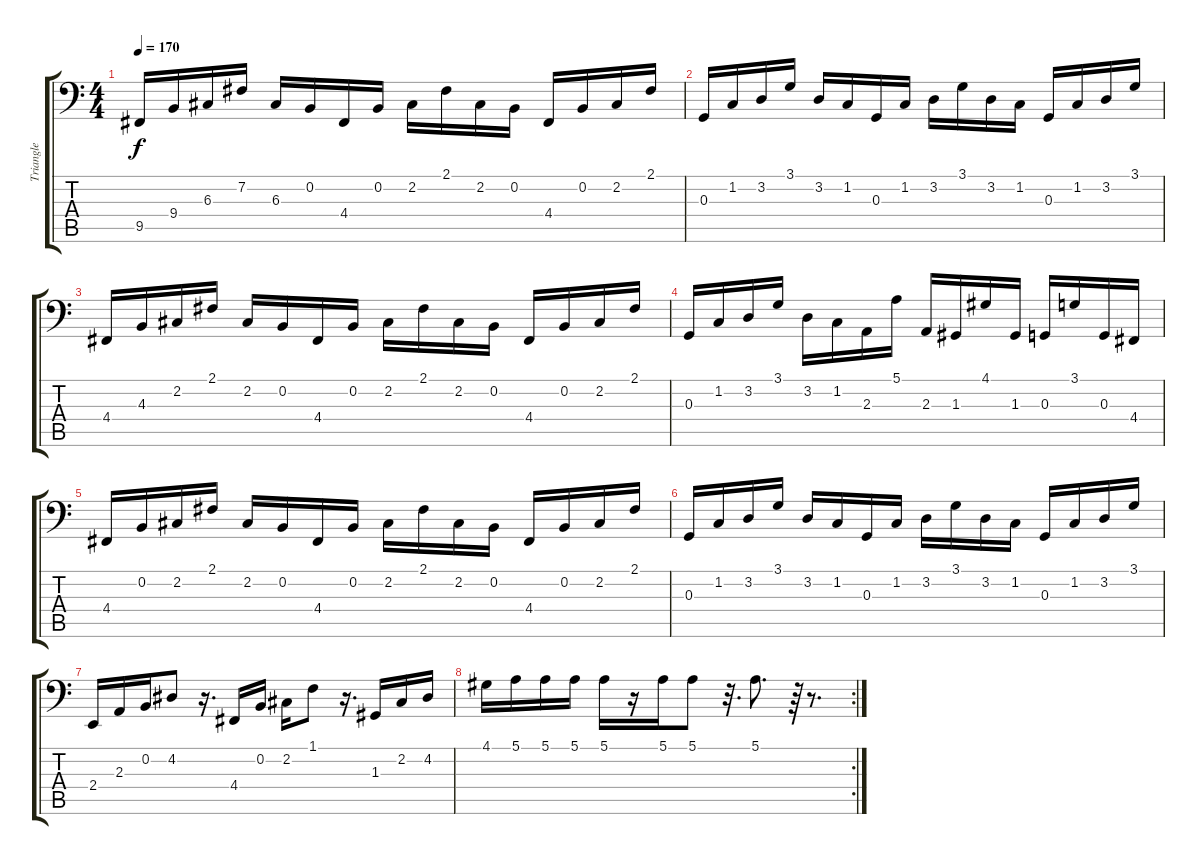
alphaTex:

\track ("Triangle" "Triangle") {instrument lead1square}
\staff {score tabs}
\tuning (E3 B2 G2 D2 A1 E1) {hide}
\ts (4 4)
\tempo 170
\clef f4
\ks c
9.5.16{dy f} 9.4.16 6.3.16 7.2.16 6.3.16 0.2.16 4.4.16 0.2.16 2.2.16 2.1.16 2.2.16 0.2.16 4.4.16 0.2.16 2.2.16 2.1.16 |
0.3.16 1.2.16 3.2.16 3.1.16 3.2.16 1.2.16 0.3.16 1.2.16 3.2.16 3.1.16 3.2.16 1.2.16 0.3.16 1.2.16 3.2.16 3.1.16 |
4.4.16 4.3.16 2.2.16 2.1.16 2.2.16 0.2.16 4.4.16 0.2.16 2.2.16 2.1.16 2.2.16 0.2.16 4.4.16 0.2.16 2.2.16 2.1.16 |
0.3.16 1.2.16 3.2.16 3.1.16 3.2.16 1.2.16 2.3.16 5.1.16 2.3.16 1.3.16 4.1.16 1.3.16 0.3.16 3.1.16 0.3.16 4.4.16 |
4.4.16 0.2.16 2.2.16 2.1.16 2.2.16 0.2.16 4.4.16 0.2.16 2.2.16 2.1.16 2.2.16 0.2.16 4.4.16 0.2.16 2.2.16 2.1.16 |
0.3.16 1.2.16 3.2.16 3.1.16 3.2.16 1.2.16 0.3.16 1.2.16 3.2.16 3.1.16 3.2.16 1.2.16 0.3.16 1.2.16 3.2.16 3.1.16 |
2.4.16 2.3.16 0.2.16 4.2.8 r.16{d} 4.4.16 0.2.16 2.2.16 1.1.8 r.16{d} 1.3.16 2.2.16 4.2.16 |
\rc 2
4.1.16 5.1.16 5.1.16 5.1.16 5.1.16 r.16 5.1.16 5.1.8 r.32{d} 5.1.8{d} r.64 r.8{d}
